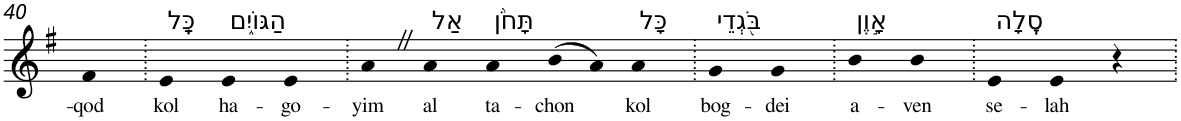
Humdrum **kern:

**kern	**text
*part1	*part1
*staff1	*staff1
*I"Piano	*
*I'Pno	*
!!LO:PB:g=z
*clefG2	*
*k[f#]	*
*G:	*
=40	=40
!	!LO:LY:b
4f#	-qod
=41.	=41.
!LO:TX:a:t=כָּֽל	!
!	!LO:LY:b
4e	kol
!LO:TX:a:t=הַגּוֹיִ֑ם	!
!	!LO:LY:b
4e	ha-
!	!LO:LY:b
4e	-go-
=42.	=42.
!	!LO:LY:b
4aZ	-yim
!LO:TX:a:t=אַל	!
!	!LO:LY:b
4a	al
!LO:TX:a:t=תָּחֹ֨ן	!
!	!LO:LY:b
4a	ta-
!	!LO:LY:b
(>8b	-chon
8a)	.
!LO:TX:a:t=כָּל	!
!	!LO:LY:b
4a	kol
=43.	=43.
!LO:TX:a:t=בֹּ֖גְדֵי	!
!	!LO:LY:b
4g	bog-
!	!LO:LY:b
4g	-dei
=44.	=44.
!LO:TX:a:t=אָ֣וֶן	!
!	!LO:LY:b
4b	a-
!	!LO:LY:b
4b	-ven
=45.	=45.
!LO:TX:a:t=סֶֽלָה	!
!	!LO:LY:b
4e	se-
!	!LO:LY:b
4e	-lah
4r	.
=.	=.
*-	*-
